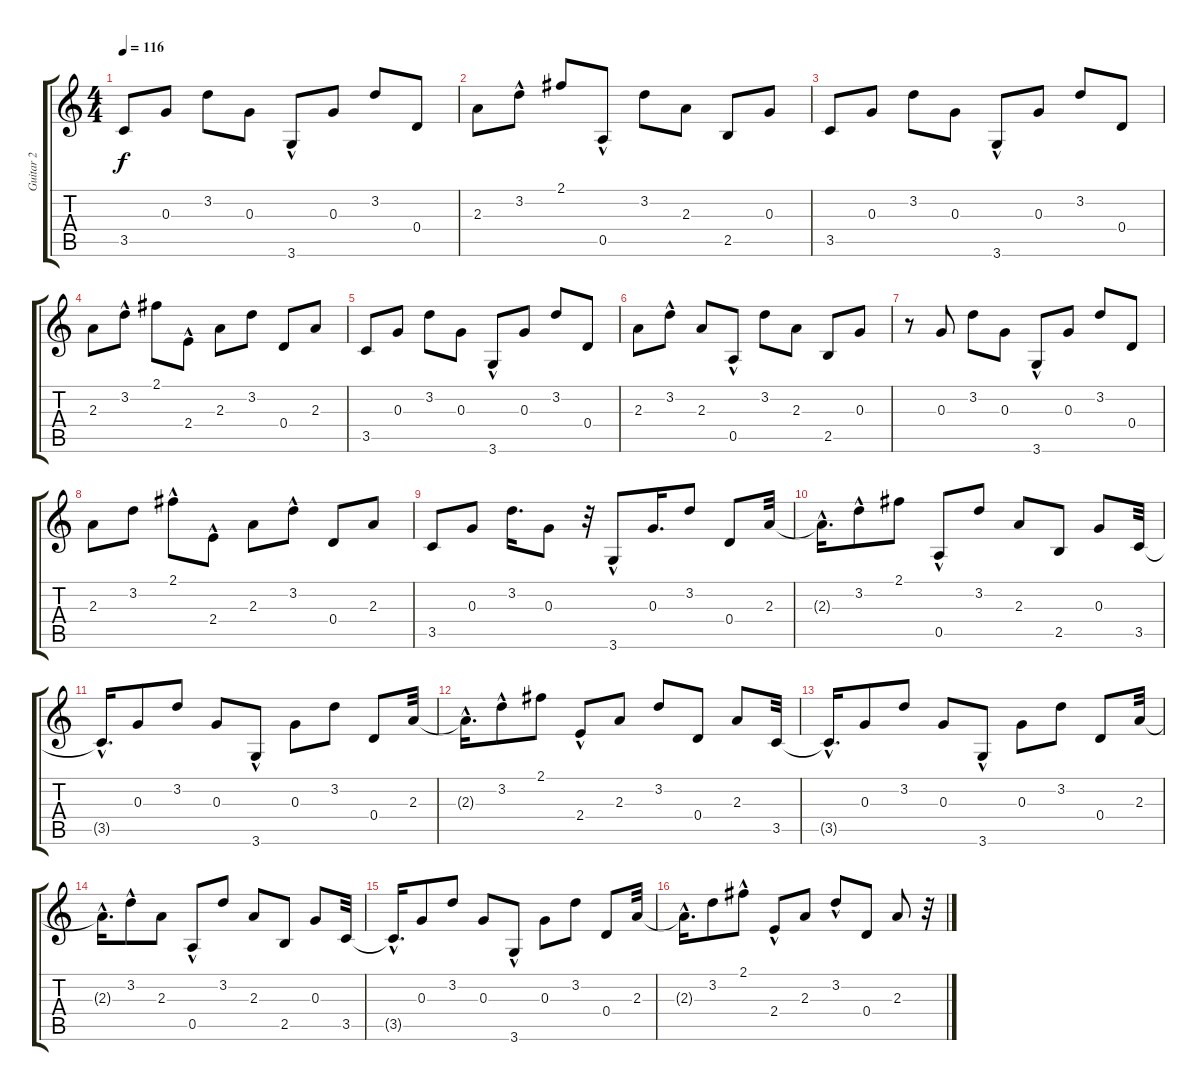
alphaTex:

\track ("Guitar 2" "Guitar 2") {instrument distortionguitar}
\staff {score tabs}
\tuning (E4 B3 G3 D3 A2 E2) {hide}
\ts (4 4)
\tempo 116
\clef g2
\ks c
3.5.8{dy f} 0.3.8 3.2.8 0.3.8 3.6{hac}.8 0.3.8 3.2.8 0.4.8 |
2.3.8 3.2{hac}.8 2.1.8 0.5{hac}.8 3.2.8 2.3.8 2.5.8 0.3.8 |
3.5.8 0.3.8 3.2.8 0.3.8 3.6{hac}.8 0.3.8 3.2.8 0.4.8 |
2.3.8 3.2{hac}.8 2.1.8 2.4{hac}.8 2.3.8 3.2.8 0.4.8 2.3.8 |
3.5.8 0.3.8 3.2.8 0.3.8 3.6{hac}.8 0.3.8 3.2.8 0.4.8 |
2.3.8 3.2{hac}.8 2.3.8 0.5{hac}.8 3.2.8 2.3.8 2.5.8 0.3.8 |
r.8 0.3.8 3.2.8 0.3.8 3.6{hac}.8 0.3.8 3.2.8 0.4.8 |
2.3.8{volume 15} 3.2.8{volume 15} 2.1{hac}.8{volume 15} 2.4{hac}.8{volume 14} 2.3.8{volume 14} 3.2{hac}.8{volume 14} 0.4.8{volume 14} 2.3.8{volume 14} |
3.5.8{volume 13} 0.3.8{volume 13} 3.2.16{d volume 13} 0.3.8{volume 13} r.32 3.6{hac}.8{volume 12} 0.3.16{d volume 12} 3.2.8{volume 12} 0.4.8{volume 12} 2.3.32{volume 12} |
2.3{hac t}.16{d} 3.2{hac}.8{volume 12} 2.1.8{volume 11} 0.5{hac}.8{volume 11} 3.2.8{volume 11} 2.3.8{volume 11} 2.5.8{volume 10} 0.3.8{volume 10} 3.5.32{volume 10} |
3.5{hac t}.16{d} 0.3.8{volume 10} 3.2.8{volume 10} 0.3.8{volume 9} 3.6{hac}.8{volume 9} 0.3.8{volume 9} 3.2.8{volume 9} 0.4.8{volume 9} 2.3.32{volume 8} |
2.3{hac t}.16{d} 3.2{hac}.8{volume 8} 2.1.8{volume 8} 2.4{hac}.8{volume 8} 2.3.8{volume 8} 3.2.8{volume 7} 0.4.8{volume 7} 2.3.8{volume 7} 3.5.32{volume 7} |
3.5{hac t}.16{d} 0.3.8{volume 6} 3.2.8{volume 6} 0.3.8{volume 6} 3.6{hac}.8{volume 6} 0.3.8{volume 6} 3.2.8{volume 6} 0.4.8{volume 5} 2.3.32{volume 5} |
2.3{hac t}.16{d} 3.2{hac}.8{volume 5} 2.3.8{volume 5} 0.5{hac}.8{volume 4} 3.2.8{volume 4} 2.3.8{volume 4} 2.5.8{volume 4} 0.3.8{volume 4} 3.5.32{volume 3} |
3.5{hac t}.16{d} 0.3.8{volume 3} 3.2.8{volume 3} 0.3.8{volume 3} 3.6{hac}.8{volume 2} 0.3.8{volume 2} 3.2.8{volume 2} 0.4.8{volume 2} 2.3.32{volume 2} |
2.3{hac t}.16{d} 3.2.8{volume 2} 2.1{hac}.8{volume 1} 2.4{hac}.8{volume 1} 2.3.8{volume 1} 3.2{hac}.8{volume 1} 0.4.8{volume 0} 2.3.8{volume 0} r.32
